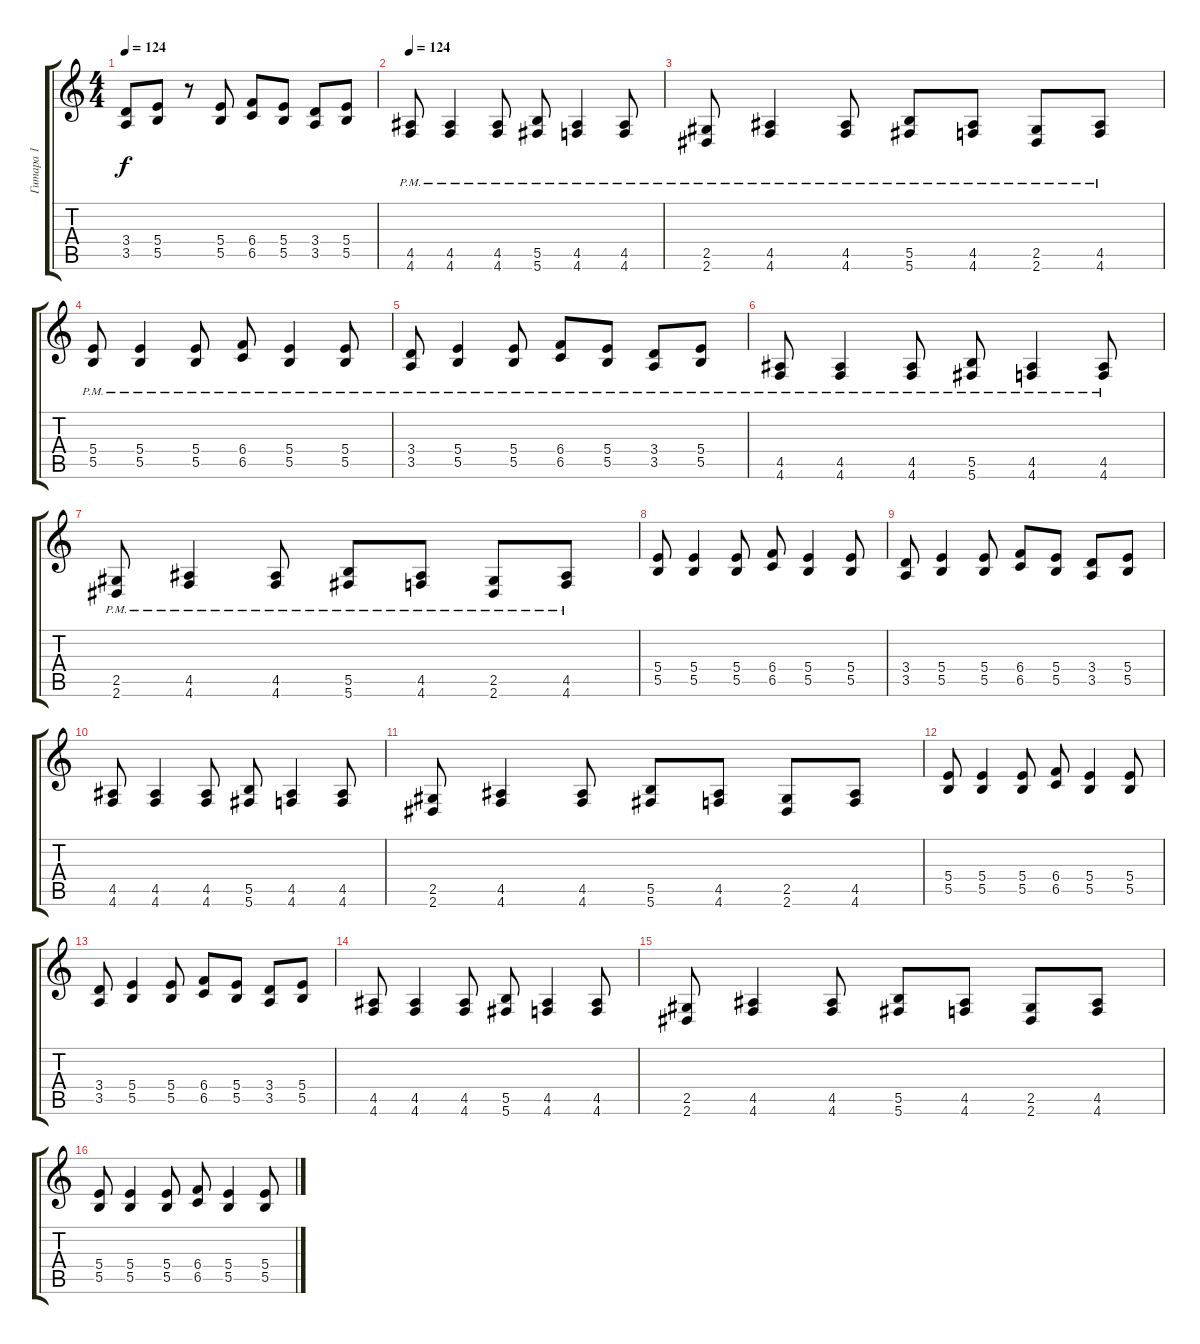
\track ("Гитара 1" "Гитара 1") {instrument overdrivenguitar}
\staff {score tabs}
\tuning (Db4 Ab3 E3 B2 Gb2 Db2) {hide}
\ts (4 4)
\tempo 124
\clef g2
\ks c
(3.4 3.5).8{dy f} (5.4 5.5).8 r.8 (5.4 5.5).8 (6.4 6.5).8 (5.4 5.5).8 (3.4 3.5).8 (5.4 5.5).8 |
\tempo 124
(4.5 4.6{pm}).8 (4.5 4.6{pm}).4 (4.5 4.6{pm}).8 (5.5 5.6{pm}).8 (4.5 4.6{pm}).4 (4.5 4.6{pm}).8 |
(2.5 2.6{pm}).8 (4.5 4.6{pm}).4 (4.5 4.6{pm}).8 (5.5 5.6{pm}).8 (4.5 4.6{pm}).8 (2.5 2.6{pm}).8 (4.5 4.6{pm}).8 |
(5.4 5.5{pm}).8 (5.4 5.5{pm}).4 (5.4 5.5{pm}).8 (6.4 6.5{pm}).8 (5.4 5.5{pm}).4 (5.4 5.5{pm}).8 |
(3.4 3.5{pm}).8 (5.4 5.5{pm}).4 (5.4 5.5{pm}).8 (6.4 6.5{pm}).8 (5.4 5.5{pm}).8 (3.4 3.5{pm}).8 (5.4 5.5{pm}).8 |
(4.5 4.6{pm}).8 (4.5 4.6{pm}).4 (4.5 4.6{pm}).8 (5.5 5.6{pm}).8 (4.5 4.6{pm}).4 (4.5 4.6{pm}).8 |
(2.5 2.6{pm}).8 (4.5 4.6{pm}).4 (4.5 4.6{pm}).8 (5.5 5.6{pm}).8 (4.5 4.6{pm}).8 (2.5 2.6{pm}).8 (4.5 4.6{pm}).8 |
(5.4 5.5).8 (5.4 5.5).4 (5.4 5.5).8 (6.4 6.5).8 (5.4 5.5).4 (5.4 5.5).8 |
(3.4 3.5).8 (5.4 5.5).4 (5.4 5.5).8 (6.4 6.5).8 (5.4 5.5).8 (3.4 3.5).8 (5.4 5.5).8 |
(4.5 4.6).8 (4.5 4.6).4 (4.5 4.6).8 (5.5 5.6).8 (4.5 4.6).4 (4.5 4.6).8 |
(2.5 2.6).8 (4.5 4.6).4 (4.5 4.6).8 (5.5 5.6).8 (4.5 4.6).8 (2.5 2.6).8 (4.5 4.6).8 |
(5.4 5.5).8 (5.4 5.5).4 (5.4 5.5).8 (6.4 6.5).8 (5.4 5.5).4 (5.4 5.5).8 |
(3.4 3.5).8 (5.4 5.5).4 (5.4 5.5).8 (6.4 6.5).8 (5.4 5.5).8 (3.4 3.5).8 (5.4 5.5).8 |
(4.5 4.6).8 (4.5 4.6).4 (4.5 4.6).8 (5.5 5.6).8 (4.5 4.6).4 (4.5 4.6).8 |
(2.5 2.6).8 (4.5 4.6).4 (4.5 4.6).8 (5.5 5.6).8 (4.5 4.6).8 (2.5 2.6).8 (4.5 4.6).8 |
(5.4 5.5).8 (5.4 5.5).4 (5.4 5.5).8 (6.4 6.5).8 (5.4 5.5).4 (5.4 5.5).8
